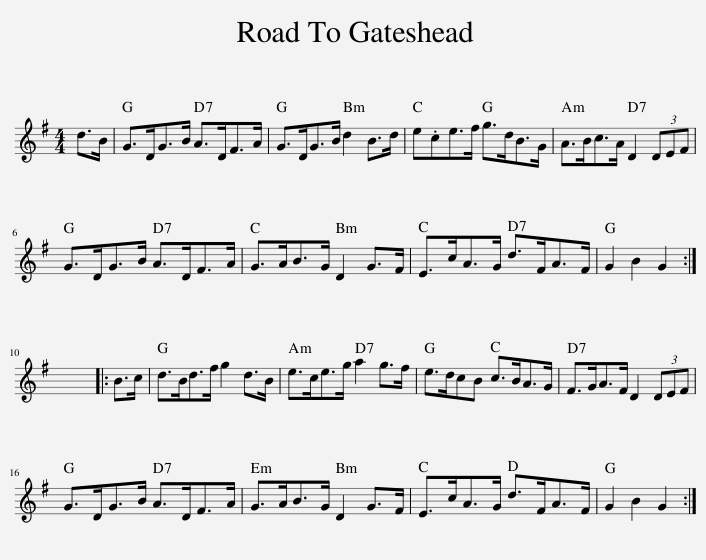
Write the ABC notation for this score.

X:1
L:1/8
M:4/4
I:linebreak $
K:G
V:1 treble
V:1
 d>B | G>DG>B A>DF>A | G>DG>B d2 B>d | e.ce>f g>dB>G | A>Bc>A D2 (3DEF |$ %5
 G>DG>B A>DF>A | G>AB>G D2 G>F | E>cA>G d>FA>F | G2 B2 G2 :|$ x8 |: %10
 B>c | d>Bd>f g2 d>B | e>ce>g a2 g>f | e>dcB c>BA>G | F>GA>F D2 (3DEF |$ %15
 G>DG>B A>DF>A | G>AB>G D2 G>F | E>cA>G d>FA>F | G2 B2 G2 :| %19
